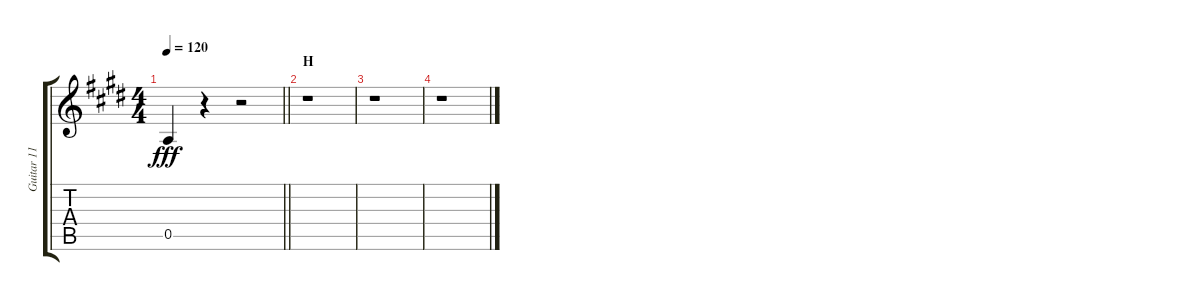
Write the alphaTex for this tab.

\track ("Guitar 11" "Guitar 11") {instrument distortionguitar}
\staff {score tabs}
\tuning (E4 B3 G3 D3 A2 D2) {hide}
\ts (4 4)
\tempo 120
\clef g2
\barLineRight lightlight
\ks e
0.5.4{dy fff} r.4 r.2 |
\section ("" "H")
r.1 |
r.1 |
r.1
